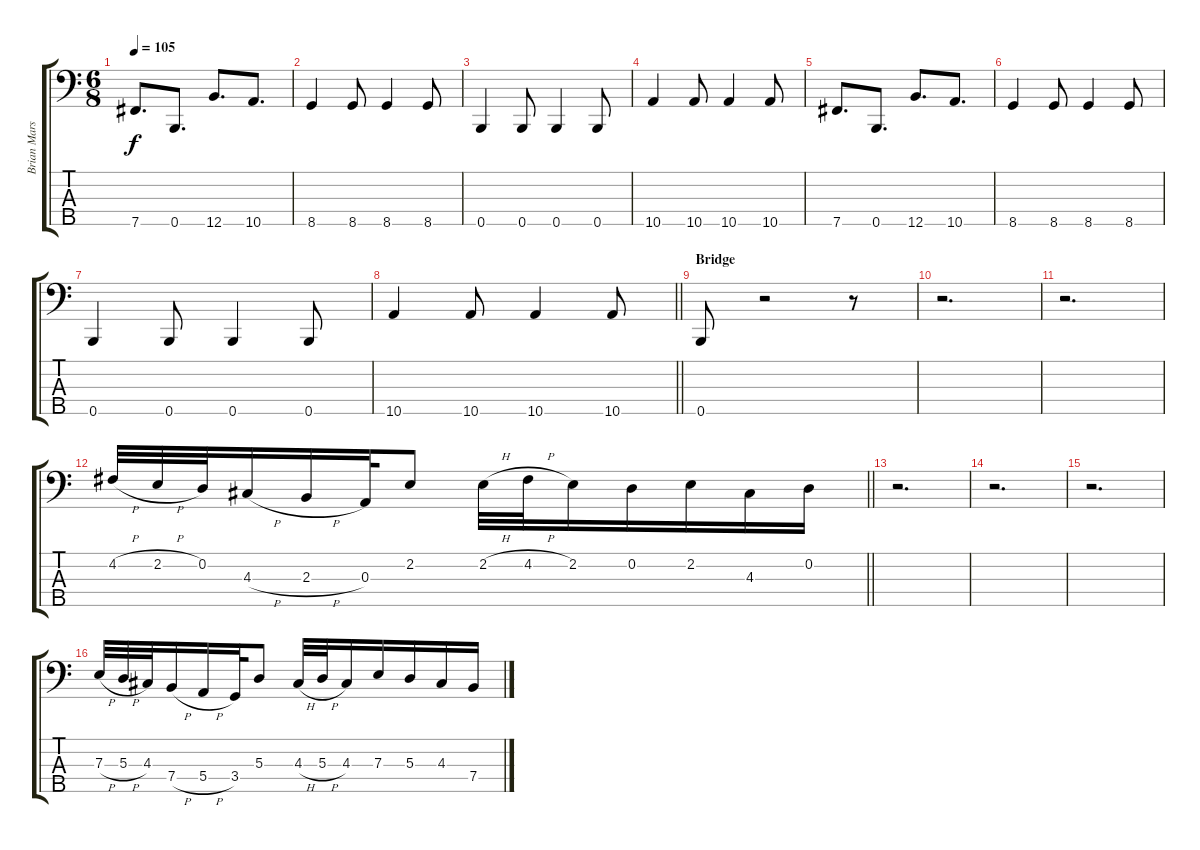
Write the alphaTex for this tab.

\track ("Brian Marshall (Bass)" "Brian Mars") {instrument electricbassfinger}
\staff {score tabs}
\tuning (G2 D2 A1 E1 B0) {hide}
\ts (6 8)
\tempo 105
\clef f4
\ks c
7.5.8{d dy f} 0.5.8{d} 12.5.8{d} 10.5.8{d} |
8.5.4 8.5.8 8.5.4 8.5.8 |
0.5.4 0.5.8 0.5.4 0.5.8 |
10.5.4 10.5.8 10.5.4 10.5.8 |
7.5.8{d} 0.5.8{d} 12.5.8{d} 10.5.8{d} |
8.5.4 8.5.8 8.5.4 8.5.8 |
0.5.4 0.5.8 0.5.4 0.5.8 |
\barLineRight lightlight
10.5.4 10.5.8 10.5.4 10.5.8 |
\section ("" "Bridge")
0.5.8 r.2 r.8 |
r.2{d} |
r.2{d} |
\barLineRight lightlight
4.2{h}.32 2.2{h}.32 0.2.32 4.3{h}.16 2.3{h}.16 0.3.32 2.2.8 2.2{h}.32 4.2{h}.32 2.2.16 0.2.16 2.2.16 4.3.16 0.2.16 |
r.2{d} |
r.2{d} |
r.2{d} |
7.3{h}.32 5.3{h}.32 4.3.32 7.4{h}.16 5.4{h}.16 3.4.32 5.3.8 4.3{h}.32 5.3{h}.32 4.3.16 7.3.16 5.3.16 4.3.16 7.4.16
